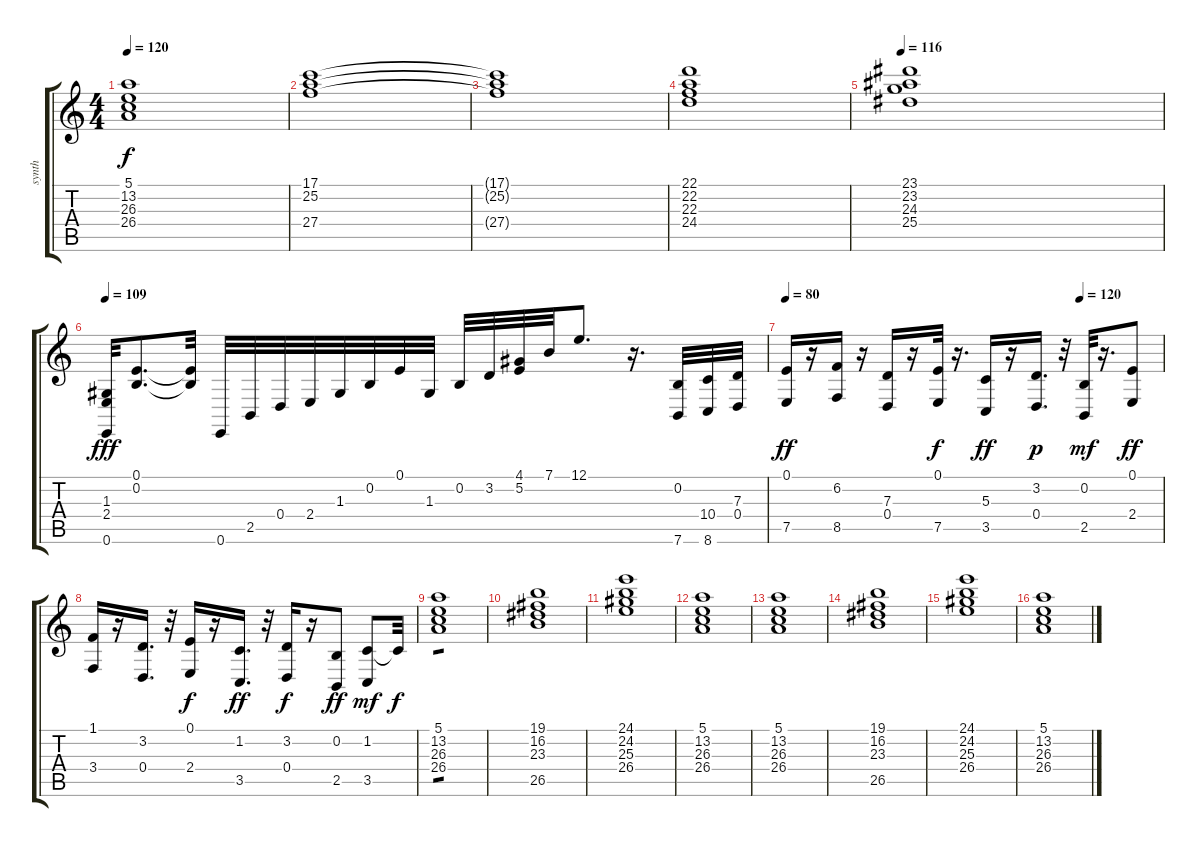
\track ("synth" "synth") {instrument stringensemble1}
\staff {score tabs}
\tuning (E4 B3 G3 D3 A2 E2) {hide}
\ts (4 4)
\tempo 120
\clef g2
\ks c
(5.1{t} 13.2{t} 26.3{t} 26.4{t}).1{dy f} |
(17.1 25.2 27.4).1 |
(17.1{t} 25.2{t} 27.4{t}).1 |
(22.1 22.2 22.3 24.4).1 |
\tempo 116
(23.1 23.2 24.3 25.4).1 |
\tempo 109
(1.3 2.4 0.6).32{dy fff} (0.1 0.2).8{d} (0.1{t} 0.2{t}).32 0.6.32 2.5.32 0.4.32 2.4.32 1.3.32 0.2.32 0.1.32 1.3.32 0.2.32 3.2.32 (4.1 5.2).32 7.1.32 12.1.8{d} r.16{d} (0.2 7.6).32 (10.4 8.6).32 (7.3 0.4).32 |
\tempo 80
\tempo (120 0.78125)
(0.1 7.5).16{dy ff} r.16 (6.2 8.5).16 r.16 (7.3 0.4).16 r.16 (0.1 7.5).32{dy f} r.16{d} (5.3 3.5).16{dy ff} r.16 (3.2 0.4).16{d dy p} r.32 (0.2 2.5).32{dy mf} r.16{d} (0.1 2.4).8{dy ff} |
(1.1 3.4).16 r.16 (3.2 0.4).16{d} r.32 (0.1 2.4).16{dy f} r.16 (1.2 3.5).16{d dy ff} r.32 (3.2 0.4).16{dy f} r.16 (0.2 2.5).8{dy ff} (1.2 3.5).8{dy mf} 1.2{t}.32{dy f} |
(5.1 13.2 26.3 26.4).1{tp 1} |
(19.1 16.2 23.3 26.5).1 |
(24.1 24.2 25.3 26.4).1 |
(5.1 13.2 26.3 26.4).1 |
(5.1 13.2 26.3 26.4).1 |
(19.1 16.2 23.3 26.5).1 |
(24.1 24.2 25.3 26.4).1 |
(5.1 13.2 26.3 26.4).1
